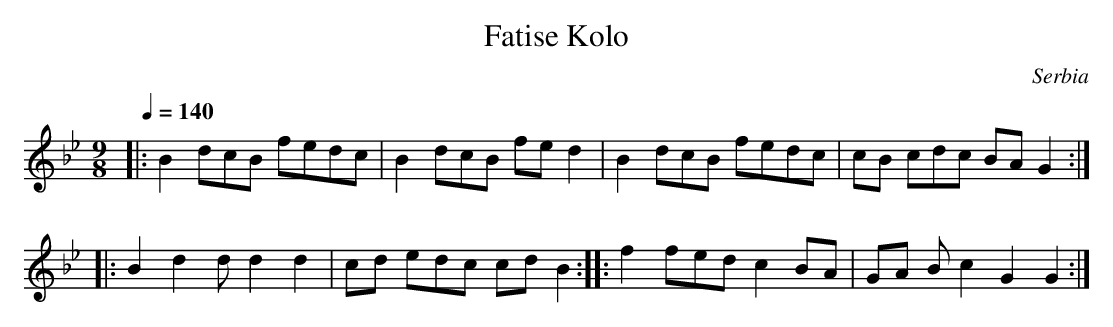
X:1
T:Fatise Kolo
O:Serbia
M:9/8
L:1/8
Q:1/4=140
K:Gm
|: B2 dcB fedc|B2 dcB fed2| B2 dcB fedc|cB cdc BAG2:|
|:B2 d2d d2d2|cd edc cdB2 :: f2 fed c2BA| GA Bc2 G2G2 :|
